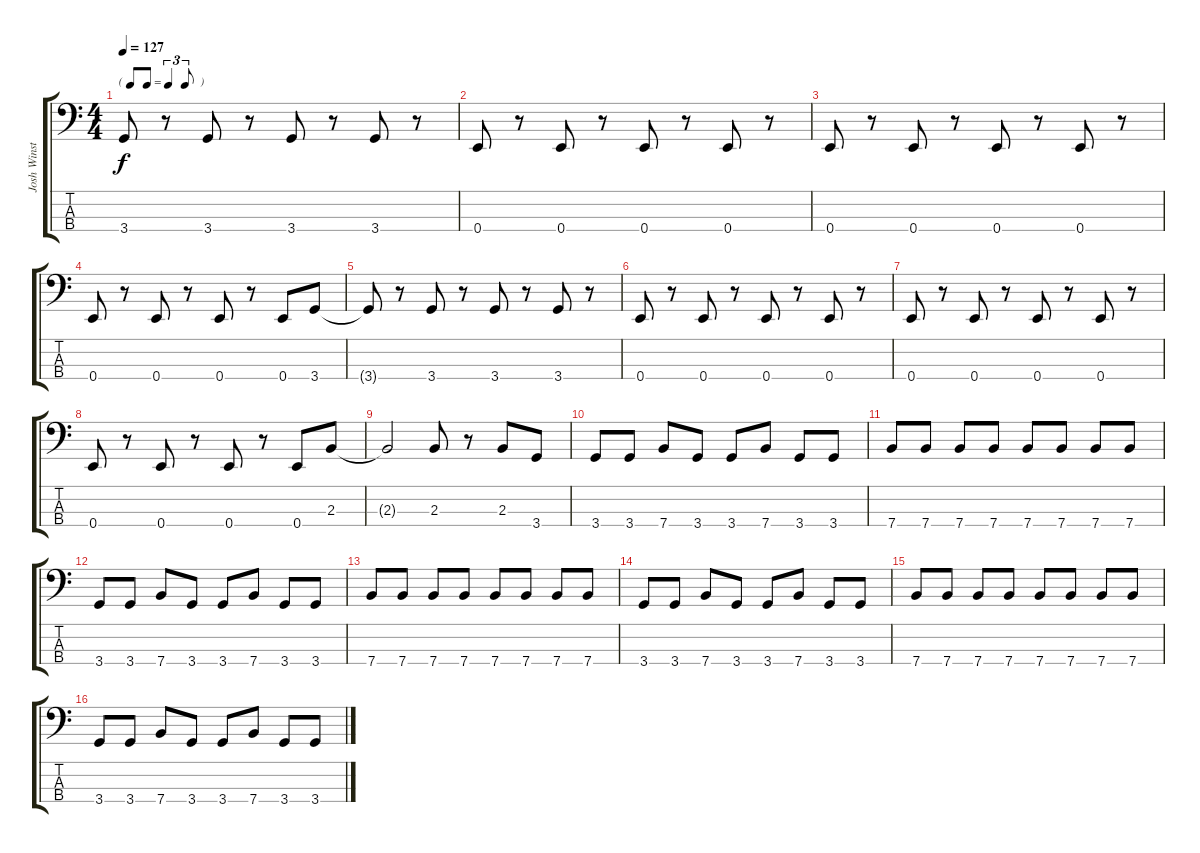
\track ("Josh Winstead" "Josh Winst") {instrument electricbassfinger}
\staff {score tabs}
\tuning (G2 D2 A1 E1) {hide}
\ts (4 4)
\tf triplet8th
\tempo 127
\clef f4
\ks c
3.4{t}.8{dy f} r.8 3.4.8 r.8 3.4.8 r.8 3.4.8 r.8 |
0.4.8 r.8 0.4.8 r.8 0.4.8 r.8 0.4.8 r.8 |
0.4.8 r.8 0.4.8 r.8 0.4.8 r.8 0.4.8 r.8 |
0.4.8 r.8 0.4.8 r.8 0.4.8 r.8 0.4.8 3.4.8 |
3.4{t}.8 r.8 3.4.8 r.8 3.4.8 r.8 3.4.8 r.8 |
0.4.8 r.8 0.4.8 r.8 0.4.8 r.8 0.4.8 r.8 |
0.4.8 r.8 0.4.8 r.8 0.4.8 r.8 0.4.8 r.8 |
0.4.8 r.8 0.4.8 r.8 0.4.8 r.8 0.4.8 2.3.8 |
2.3{t}.2 2.3.8 r.8 2.3.8 3.4.8 |
3.4.8 3.4.8 7.4.8 3.4.8 3.4.8 7.4.8 3.4.8 3.4.8 |
7.4.8 7.4.8 7.4.8 7.4.8 7.4.8 7.4.8 7.4.8 7.4.8 |
3.4.8 3.4.8 7.4.8 3.4.8 3.4.8 7.4.8 3.4.8 3.4.8 |
7.4.8 7.4.8 7.4.8 7.4.8 7.4.8 7.4.8 7.4.8 7.4.8 |
3.4.8 3.4.8 7.4.8 3.4.8 3.4.8 7.4.8 3.4.8 3.4.8 |
7.4.8 7.4.8 7.4.8 7.4.8 7.4.8 7.4.8 7.4.8 7.4.8 |
3.4.8 3.4.8 7.4.8 3.4.8 3.4.8 7.4.8 3.4.8 3.4.8
